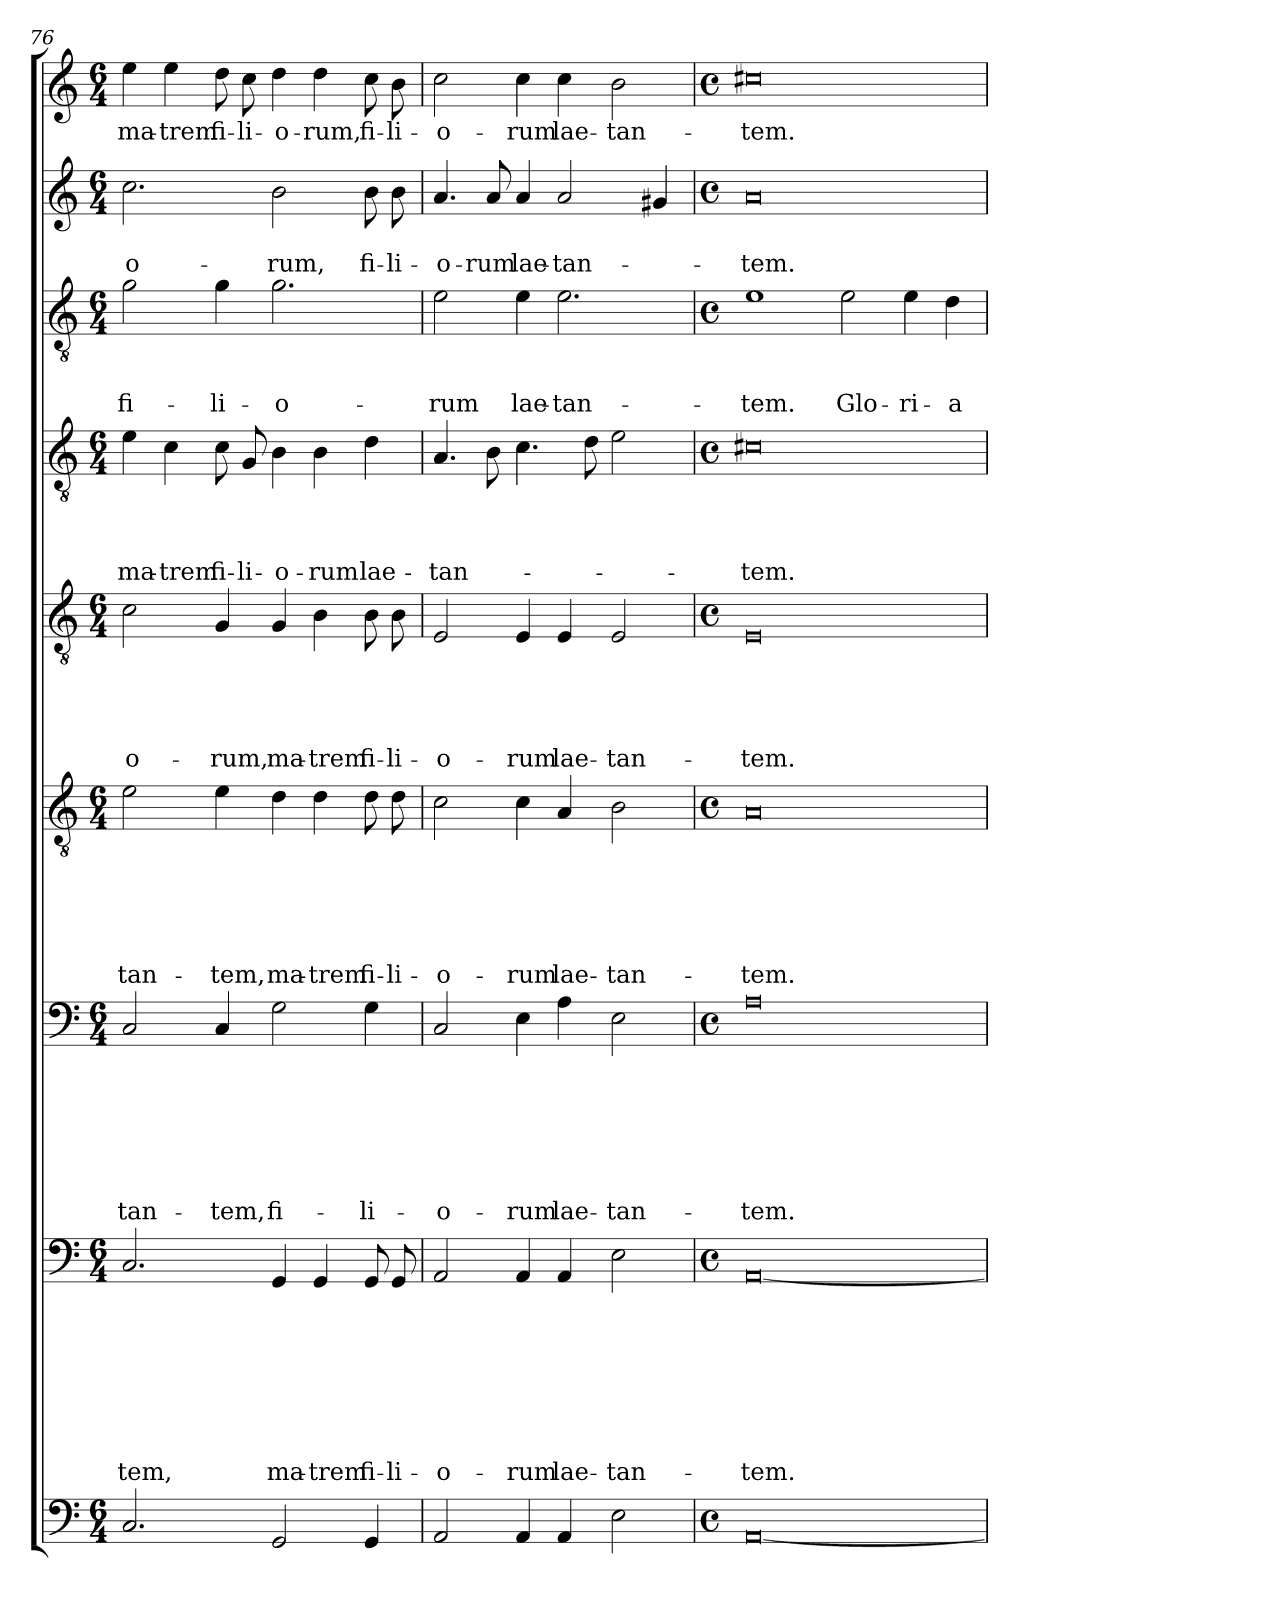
**kern	**kern	**text	**text	**text	**text	**text	**text	**text	**text	**kern	**text	**text	**text	**text	**text	**text	**text	**kern	**text	**text	**text	**text	**text	**text	**kern	**text	**text	**text	**text	**text	**kern	**text	**text	**text	**text	**kern	**text	**text	**text	**kern	**text	**text	**kern	**text
*part9	*part8	*part8	*part8	*part8	*part8	*part8	*part8	*part8	*part8	*part7	*part7	*part7	*part7	*part7	*part7	*part7	*part7	*part6	*part6	*part6	*part6	*part6	*part6	*part6	*part5	*part5	*part5	*part5	*part5	*part5	*part4	*part4	*part4	*part4	*part4	*part3	*part3	*part3	*part3	*part2	*part2	*part2	*part1	*part1
*staff9	*staff8	*staff8	*staff8	*staff8	*staff8	*staff8	*staff8	*staff8	*staff8	*staff7	*staff7	*staff7	*staff7	*staff7	*staff7	*staff7	*staff7	*staff6	*staff6	*staff6	*staff6	*staff6	*staff6	*staff6	*staff5	*staff5	*staff5	*staff5	*staff5	*staff5	*staff4	*staff4	*staff4	*staff4	*staff4	*staff3	*staff3	*staff3	*staff3	*staff2	*staff2	*staff2	*staff1	*staff1
*clefF4	*clefF4	*	*	*	*	*	*	*	*	*clefF4	*	*	*	*	*	*	*	*clefGv2	*	*	*	*	*	*	*clefGv2	*	*	*	*	*	*clefGv2	*	*	*	*	*clefGv2	*	*	*	*clefG2	*	*	*clefG2	*
*k[]	*k[]	*	*	*	*	*	*	*	*	*k[]	*	*	*	*	*	*	*	*k[]	*	*	*	*	*	*	*k[]	*	*	*	*	*	*k[]	*	*	*	*	*k[]	*	*	*	*k[]	*	*	*k[]	*
*C:	*C:	*	*	*	*	*	*	*	*	*C:	*	*	*	*	*	*	*	*C:	*	*	*	*	*	*	*C:	*	*	*	*	*	*C:	*	*	*	*	*C:	*	*	*	*C:	*	*	*C:	*
*M6/4	*M6/4	*	*	*	*	*	*	*	*	*M6/4	*	*	*	*	*	*	*	*M6/4	*	*	*	*	*	*	*M6/4	*	*	*	*	*	*M6/4	*	*	*	*	*M6/4	*	*	*	*M6/4	*	*	*M6/4	*
=76	=76	=76	=76	=76	=76	=76	=76	=76	=76	=76	=76	=76	=76	=76	=76	=76	=76	=76	=76	=76	=76	=76	=76	=76	=76	=76	=76	=76	=76	=76	=76	=76	=76	=76	=76	=76	=76	=76	=76	=76	=76	=76	=76	=76
2.C/	2.C/	.	.	.	.	.	.	.	-tem,	2C/	.	.	.	.	.	.	-tan-	2e\	.	.	.	.	.	-tan-	2c\	.	.	.	.	-o-	4e\	.	.	.	ma-	2g\	.	.	fi-	2.cc\	.	-o-	4ee\	ma-
.	.	.	.	.	.	.	.	.	.	.	.	.	.	.	.	.	.	.	.	.	.	.	.	.	.	.	.	.	.	.	4c\	.	.	.	-trem	.	.	.	.	.	.	.	4ee\	-trem
.	.	.	.	.	.	.	.	.	.	4C/	.	.	.	.	.	.	-tem,	4e\	.	.	.	.	.	-tem,	4G/	.	.	.	.	-rum,	8c\	.	.	.	fi-	4g\	.	.	-li-	.	.	.	8dd\	fi-
.	.	.	.	.	.	.	.	.	.	.	.	.	.	.	.	.	.	.	.	.	.	.	.	.	.	.	.	.	.	.	8G/	.	.	.	-li-	.	.	.	.	.	.	.	8cc\	-li-
2GG/	4GG/	.	.	.	.	.	.	.	ma-	2G\	.	.	.	.	.	.	fi-	4d\	.	.	.	.	.	ma-	4G/	.	.	.	.	ma-	4B\	.	.	.	-o-	2.g\	.	.	-o-	2b\	.	-rum,	4dd\	-o-
.	4GG/	.	.	.	.	.	.	.	-trem	.	.	.	.	.	.	.	.	4d\	.	.	.	.	.	-trem	4B\	.	.	.	.	-trem	4B\	.	.	.	-rum	.	.	.	.	.	.	.	4dd\	-rum,
4GG/	8GG/	.	.	.	.	.	.	.	fi-	4G\	.	.	.	.	.	.	-li-	8d\	.	.	.	.	.	fi-	8B\	.	.	.	.	fi-	4d\	.	.	.	lae-	.	.	.	.	8b\	.	fi-	8cc\	fi-
.	8GG/	.	.	.	.	.	.	.	-li-	.	.	.	.	.	.	.	.	8d\	.	.	.	.	.	-li-	8B\	.	.	.	.	-li-	.	.	.	.	.	.	.	.	.	8b\	.	-li-	8b\	-li-
=77	=77	=77	=77	=77	=77	=77	=77	=77	=77	=77	=77	=77	=77	=77	=77	=77	=77	=77	=77	=77	=77	=77	=77	=77	=77	=77	=77	=77	=77	=77	=77	=77	=77	=77	=77	=77	=77	=77	=77	=77	=77	=77	=77	=77
2AA/	2AA/	.	.	.	.	.	.	.	-o-	2C/	.	.	.	.	.	.	-o-	2c\	.	.	.	.	.	-o-	2E/	.	.	.	.	-o-	4.A/	.	.	.	-tan-	2e\	.	.	-rum	4.a/	.	-o-	2cc\	-o-
.	.	.	.	.	.	.	.	.	.	.	.	.	.	.	.	.	.	.	.	.	.	.	.	.	.	.	.	.	.	.	8B\	.	.	.	.	.	.	.	.	8a/	.	-rum	.	.
4AA/	4AA/	.	.	.	.	.	.	.	-rum	4E\	.	.	.	.	.	.	-rum	4c\	.	.	.	.	.	-rum	4E/	.	.	.	.	-rum	4.c\	.	.	.	.	4e\	.	.	lae-	4a/	.	lae-	4cc\	-rum
4AA/	4AA/	.	.	.	.	.	.	.	lae-	4A\	.	.	.	.	.	.	lae-	4A/	.	.	.	.	.	lae-	4E/	.	.	.	.	lae-	.	.	.	.	.	2.e\	.	.	-tan-	2a/	.	-tan-	4cc\	lae-
.	.	.	.	.	.	.	.	.	.	.	.	.	.	.	.	.	.	.	.	.	.	.	.	.	.	.	.	.	.	.	8d\	.	.	.	.	.	.	.	.	.	.	.	.	.
2E\	2E\	.	.	.	.	.	.	.	-tan-	2E\	.	.	.	.	.	.	-tan-	2B\	.	.	.	.	.	-tan-	2E/	.	.	.	.	-tan-	2e\	.	.	.	.	.	.	.	.	.	.	.	2b\	-tan-
.	.	.	.	.	.	.	.	.	.	.	.	.	.	.	.	.	.	.	.	.	.	.	.	.	.	.	.	.	.	.	.	.	.	.	.	.	.	.	.	4g#X/	.	.	.	.
!!LO:LB:g=z
=78	=78	=78	=78	=78	=78	=78	=78	=78	=78	=78	=78	=78	=78	=78	=78	=78	=78	=78	=78	=78	=78	=78	=78	=78	=78	=78	=78	=78	=78	=78	=78	=78	=78	=78	=78	=78	=78	=78	=78	=78	=78	=78	=78	=78
*M4/4	*M4/4	*	*	*	*	*	*	*	*	*M4/4	*	*	*	*	*	*	*	*M4/4	*	*	*	*	*	*	*M4/4	*	*	*	*	*	*M4/4	*	*	*	*	*M4/4	*	*	*	*M4/4	*	*	*M4/4	*
*met(c)	*met(c)	*	*	*	*	*	*	*	*	*met(c)	*	*	*	*	*	*	*	*met(c)	*	*	*	*	*	*	*met(c)	*	*	*	*	*	*met(c)	*	*	*	*	*met(c)	*	*	*	*met(c)	*	*	*met(c)	*
[0AA	[0AA	.	.	.	.	.	.	.	-tem.	0A	.	.	.	.	.	.	-tem.	0A	.	.	.	.	.	-tem.	0E	.	.	.	.	-tem.	0c#X	.	.	.	-tem.	1e	.	.	-tem.	0a	.	-tem.	0cc#X	-tem.
.	.	.	.	.	.	.	.	.	.	.	.	.	.	.	.	.	.	.	.	.	.	.	.	.	.	.	.	.	.	.	.	.	.	.	.	2e\	.	.	Glo-	.	.	.	.	.
.	.	.	.	.	.	.	.	.	.	.	.	.	.	.	.	.	.	.	.	.	.	.	.	.	.	.	.	.	.	.	.	.	.	.	.	4e\	.	.	-ri-	.	.	.	.	.
.	.	.	.	.	.	.	.	.	.	.	.	.	.	.	.	.	.	.	.	.	.	.	.	.	.	.	.	.	.	.	.	.	.	.	.	4d\	.	.	-a	.	.	.	.	.
=	=	=	=	=	=	=	=	=	=	=	=	=	=	=	=	=	=	=	=	=	=	=	=	=	=	=	=	=	=	=	=	=	=	=	=	=	=	=	=	=	=	=	=	=
*-	*-	*-	*-	*-	*-	*-	*-	*-	*-	*-	*-	*-	*-	*-	*-	*-	*-	*-	*-	*-	*-	*-	*-	*-	*-	*-	*-	*-	*-	*-	*-	*-	*-	*-	*-	*-	*-	*-	*-	*-	*-	*-	*-	*-
